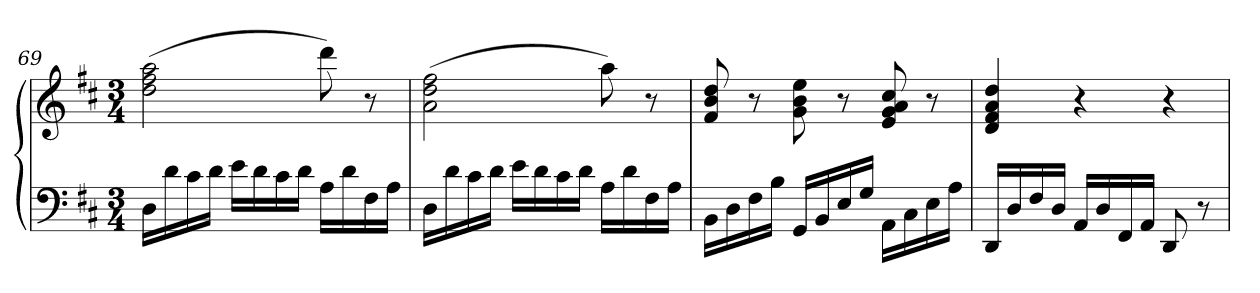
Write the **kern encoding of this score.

**kern	**kern
*part1	*part1
*staff2	*staff1
*clefF4	*clefG2
*k[f#c#]	*k[f#c#]
*M3/4	*M3/4
=69	=69
16DLL	(2dd 2ff# 2aa
16d	.
16c#	.
16dJJ	.
16eLL	.
16d	.
16c#	.
16dJJ	.
16ALL	8ddd)
16d	.
16F#	8r
16AJJ	.
=70	=70
16DLL	(2a 2dd 2ff#
16d	.
16c#	.
16dJJ	.
16eLL	.
16d	.
16c#	.
16dJJ	.
16ALL	8aa)
16d	.
16F#	8r
16AJJ	.
=71	=71
16BBLL	8f# 8b 8dd
16D	.
16F#	8r
16BJJ	.
16GGLL	8g 8b 8ee
16BB	.
16E	8r
16GJJ	.
16AALL	8e 8g 8a 8cc#
16C#	.
16E	8r
16AJJ	.
=72	=72
16DDLL	4d 4f# 4a 4dd
16D	.
16F#	.
16DJJ	.
16AALL	4r
16D	.
16FF#	.
16AAJJ	.
8DD	4r
8r	.
=	=
*-	*-
